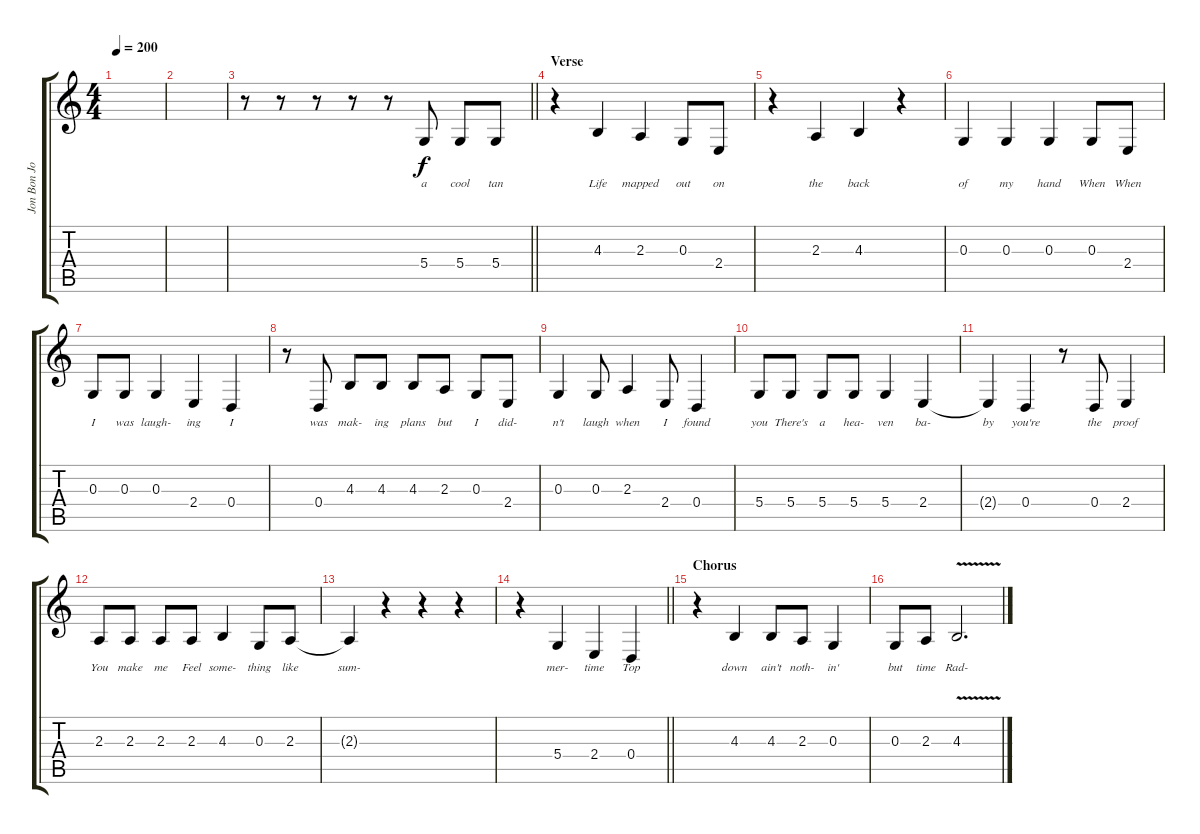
\track ("Jon Bon Jovi - Vocals" "Jon Bon Jo") {instrument altosax}
\staff {score tabs}
\tuning (E4 B3 G3 D3 A2 E2) {hide}
\ts (4 4)
\tempo 200
\clef g2
\ks c
|
|
\barLineRight lightlight
r.8 r.8 r.8 r.8 r.8 5.4.8{lyrics (0 "a") lyrics (1 "") lyrics (2 "") lyrics (3 "") lyrics (4 "")} 5.4.8{lyrics (0 "cool") lyrics (1 "") lyrics (2 "") lyrics (3 "") lyrics (4 "")} 5.4.8{lyrics (0 "tan") lyrics (1 "") lyrics (2 "") lyrics (3 "") lyrics (4 "")} |
\section ("" "Verse")
r.4 4.3.4{lyrics (0 "Life") lyrics (1 "") lyrics (2 "") lyrics (3 "") lyrics (4 "")} 2.3.4{lyrics (0 "mapped") lyrics (1 "") lyrics (2 "") lyrics (3 "") lyrics (4 "")} 0.3.8{lyrics (0 "out") lyrics (1 "") lyrics (2 "") lyrics (3 "") lyrics (4 "")} 2.4.8{lyrics (0 "on") lyrics (1 "") lyrics (2 "") lyrics (3 "") lyrics (4 "")} |
r.4 2.3.4{lyrics (0 "the") lyrics (1 "") lyrics (2 "") lyrics (3 "") lyrics (4 "")} 4.3.4{lyrics (0 "back") lyrics (1 "") lyrics (2 "") lyrics (3 "") lyrics (4 "")} r.4 |
0.3.4{lyrics (0 "of") lyrics (1 "") lyrics (2 "") lyrics (3 "") lyrics (4 "")} 0.3.4{lyrics (0 "my") lyrics (1 "") lyrics (2 "") lyrics (3 "") lyrics (4 "")} 0.3.4{lyrics (0 "hand") lyrics (1 "") lyrics (2 "") lyrics (3 "") lyrics (4 "")} 0.3.8{lyrics (0 "When") lyrics (1 "") lyrics (2 "") lyrics (3 "") lyrics (4 "")} 2.4.8{lyrics (0 "When") lyrics (1 "") lyrics (2 "") lyrics (3 "") lyrics (4 "")} |
0.3.8{lyrics (0 "I") lyrics (1 "") lyrics (2 "") lyrics (3 "") lyrics (4 "")} 0.3.8{lyrics (0 "was") lyrics (1 "") lyrics (2 "") lyrics (3 "") lyrics (4 "")} 0.3.4{lyrics (0 "laugh-") lyrics (1 "") lyrics (2 "") lyrics (3 "") lyrics (4 "")} 2.4.4{lyrics (0 "ing") lyrics (1 "") lyrics (2 "") lyrics (3 "") lyrics (4 "")} 0.4.4{lyrics (0 "I") lyrics (1 "") lyrics (2 "") lyrics (3 "") lyrics (4 "")} |
r.8 0.4.8{lyrics (0 "was") lyrics (1 "") lyrics (2 "") lyrics (3 "") lyrics (4 "")} 4.3.8{lyrics (0 "mak-") lyrics (1 "") lyrics (2 "") lyrics (3 "") lyrics (4 "")} 4.3.8{lyrics (0 "ing") lyrics (1 "") lyrics (2 "") lyrics (3 "") lyrics (4 "")} 4.3.8{lyrics (0 "plans") lyrics (1 "") lyrics (2 "") lyrics (3 "") lyrics (4 "")} 2.3.8{lyrics (0 "but") lyrics (1 "") lyrics (2 "") lyrics (3 "") lyrics (4 "")} 0.3.8{lyrics (0 "I") lyrics (1 "") lyrics (2 "") lyrics (3 "") lyrics (4 "")} 2.4.8{lyrics (0 "did-") lyrics (1 "") lyrics (2 "") lyrics (3 "") lyrics (4 "")} |
0.3.4{lyrics (0 "n't") lyrics (1 "") lyrics (2 "") lyrics (3 "") lyrics (4 "")} 0.3.8{lyrics (0 "laugh") lyrics (1 "") lyrics (2 "") lyrics (3 "") lyrics (4 "")} 2.3.4{lyrics (0 "when") lyrics (1 "") lyrics (2 "") lyrics (3 "") lyrics (4 "")} 2.4.8{lyrics (0 "I") lyrics (1 "") lyrics (2 "") lyrics (3 "") lyrics (4 "")} 0.4.4{lyrics (0 "found") lyrics (1 "") lyrics (2 "") lyrics (3 "") lyrics (4 "")} |
5.4.8{lyrics (0 "you") lyrics (1 "") lyrics (2 "") lyrics (3 "") lyrics (4 "")} 5.4.8{lyrics (0 "There's") lyrics (1 "") lyrics (2 "") lyrics (3 "") lyrics (4 "")} 5.4.8{lyrics (0 "a") lyrics (1 "") lyrics (2 "") lyrics (3 "") lyrics (4 "")} 5.4.8{lyrics (0 "hea-") lyrics (1 "") lyrics (2 "") lyrics (3 "") lyrics (4 "")} 5.4.4{lyrics (0 "ven") lyrics (1 "") lyrics (2 "") lyrics (3 "") lyrics (4 "")} 2.4.4{lyrics (0 "ba-") lyrics (1 "") lyrics (2 "") lyrics (3 "") lyrics (4 "")} |
2.4{t}.4{lyrics (0 "by") lyrics (1 "") lyrics (2 "") lyrics (3 "") lyrics (4 "")} 0.4.4{lyrics (0 "you're") lyrics (1 "") lyrics (2 "") lyrics (3 "") lyrics (4 "")} r.8 0.4.8{lyrics (0 "the") lyrics (1 "") lyrics (2 "") lyrics (3 "") lyrics (4 "")} 2.4.4{lyrics (0 "proof") lyrics (1 "") lyrics (2 "") lyrics (3 "") lyrics (4 "")} |
2.3.8{lyrics (0 "You") lyrics (1 "") lyrics (2 "") lyrics (3 "") lyrics (4 "")} 2.3.8{lyrics (0 "make") lyrics (1 "") lyrics (2 "") lyrics (3 "") lyrics (4 "")} 2.3.8{lyrics (0 "me") lyrics (1 "") lyrics (2 "") lyrics (3 "") lyrics (4 "")} 2.3.8{lyrics (0 "Feel") lyrics (1 "") lyrics (2 "") lyrics (3 "") lyrics (4 "")} 4.3.4{lyrics (0 "some-") lyrics (1 "") lyrics (2 "") lyrics (3 "") lyrics (4 "")} 0.3.8{lyrics (0 "thing") lyrics (1 "") lyrics (2 "") lyrics (3 "") lyrics (4 "")} 2.3.8{lyrics (0 "like") lyrics (1 "") lyrics (2 "") lyrics (3 "") lyrics (4 "")} |
2.3{t}.4{lyrics (0 "sum-") lyrics (1 "") lyrics (2 "") lyrics (3 "") lyrics (4 "")} r.4 r.4 r.4 |
\barLineRight lightlight
r.4 5.4.4{lyrics (0 "mer-") lyrics (1 "") lyrics (2 "") lyrics (3 "") lyrics (4 "")} 2.4.4{lyrics (0 "time") lyrics (1 "") lyrics (2 "") lyrics (3 "") lyrics (4 "")} 0.4.4{lyrics (0 "Top") lyrics (1 "") lyrics (2 "") lyrics (3 "") lyrics (4 "")} |
\section ("" "Chorus")
r.4 4.3.4{lyrics (0 "down") lyrics (1 "") lyrics (2 "") lyrics (3 "") lyrics (4 "")} 4.3.8{lyrics (0 "ain't") lyrics (1 "") lyrics (2 "") lyrics (3 "") lyrics (4 "")} 2.3.8{lyrics (0 "noth-") lyrics (1 "") lyrics (2 "") lyrics (3 "") lyrics (4 "")} 0.3.4{lyrics (0 "in'") lyrics (1 "") lyrics (2 "") lyrics (3 "") lyrics (4 "")} |
0.3.8{lyrics (0 "but") lyrics (1 "") lyrics (2 "") lyrics (3 "") lyrics (4 "")} 2.3.8{lyrics (0 "time") lyrics (1 "") lyrics (2 "") lyrics (3 "") lyrics (4 "")} 4.3{v}.2{d lyrics (0 "Rad-") lyrics (1 "") lyrics (2 "") lyrics (3 "") lyrics (4 "")}
